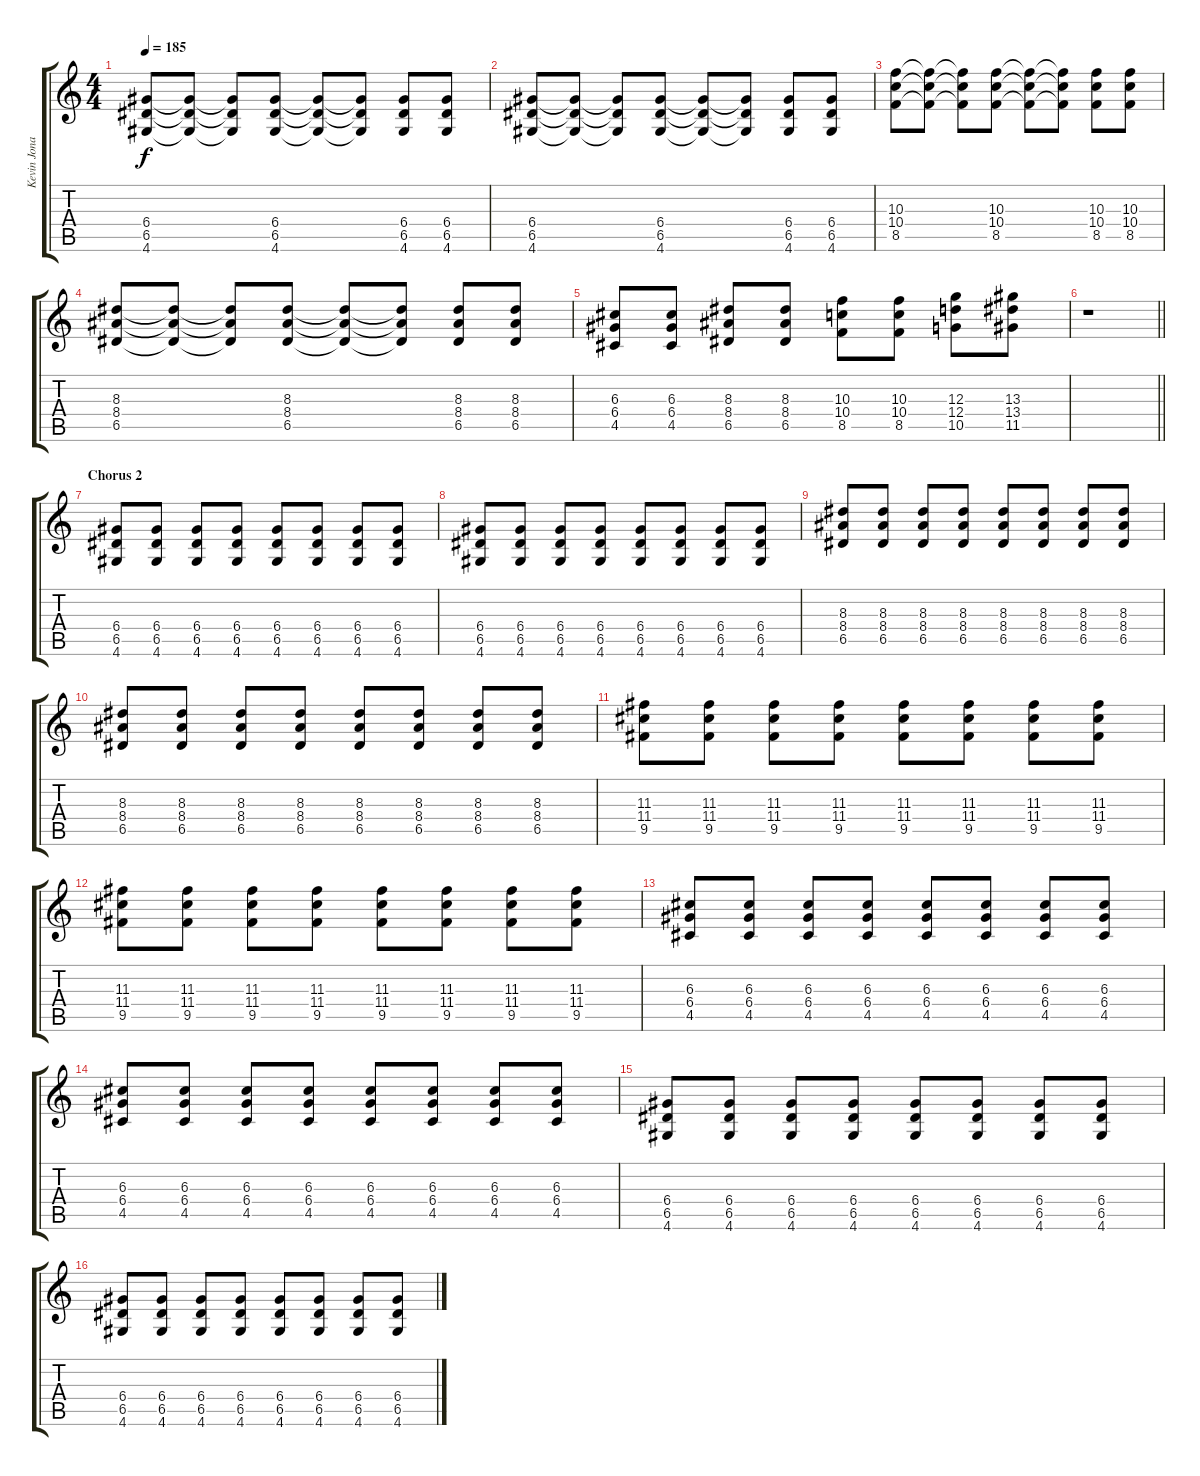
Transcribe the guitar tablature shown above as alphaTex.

\track ("Kevin Jonas" "Kevin Jona") {instrument distortionguitar}
\staff {score tabs}
\tuning (E4 B3 G3 D3 A2 E2) {hide}
\ts (4 4)
\tempo 185
\clef g2
\ks c
(6.4 6.5 4.6).8{dy f} (6.4{t} 6.5{t} 4.6{t}).8 (6.4{t} 6.5{t} 4.6{t}).8 (6.4 6.5 4.6).8 (6.4{t} 6.5{t} 4.6{t}).8 (6.4{t} 6.5{t} 4.6{t}).8 (6.4 6.5 4.6).8 (6.4 6.5 4.6).8 |
(6.4 6.5 4.6).8 (6.4{t} 6.5{t} 4.6{t}).8 (6.4{t} 6.5{t} 4.6{t}).8 (6.4 6.5 4.6).8 (6.4{t} 6.5{t} 4.6{t}).8 (6.4{t} 6.5{t} 4.6{t}).8 (6.4 6.5 4.6).8 (6.4 6.5 4.6).8 |
(10.3 10.4 8.5).8 (10.3{t} 10.4{t} 8.5{t}).8 (10.3{t} 10.4{t} 8.5{t}).8 (10.3 10.4 8.5).8 (10.3{t} 10.4{t} 8.5{t}).8 (10.3{t} 10.4{t} 8.5{t}).8 (10.3 10.4 8.5).8 (10.3 10.4 8.5).8 |
(8.3 8.4 6.5).8 (8.3{t} 8.4{t} 6.5{t}).8 (8.3{t} 8.4{t} 6.5{t}).8 (8.3 8.4 6.5).8 (8.3{t} 8.4{t} 6.5{t}).8 (8.3{t} 8.4{t} 6.5{t}).8 (8.3 8.4 6.5).8 (8.3 8.4 6.5).8 |
(6.3 6.4 4.5).8 (6.3 6.4 4.5).8 (8.3 8.4 6.5).8 (8.3 8.4 6.5).8 (10.3 10.4 8.5).8 (10.3 10.4 8.5).8 (12.3 12.4 10.5).8 (13.3 13.4 11.5).8 |
\barLineRight lightlight
r.1 |
\section ("" "Chorus 2")
(6.4 6.5 4.6).8 (6.4 6.5 4.6).8 (6.4 6.5 4.6).8 (6.4 6.5 4.6).8 (6.4 6.5 4.6).8 (6.4 6.5 4.6).8 (6.4 6.5 4.6).8 (6.4 6.5 4.6).8 |
(6.4 6.5 4.6).8 (6.4 6.5 4.6).8 (6.4 6.5 4.6).8 (6.4 6.5 4.6).8 (6.4 6.5 4.6).8 (6.4 6.5 4.6).8 (6.4 6.5 4.6).8 (6.4 6.5 4.6).8 |
(8.3 8.4 6.5).8 (8.3 8.4 6.5).8 (8.3 8.4 6.5).8 (8.3 8.4 6.5).8 (8.3 8.4 6.5).8 (8.3 8.4 6.5).8 (8.3 8.4 6.5).8 (8.3 8.4 6.5).8 |
(8.3 8.4 6.5).8 (8.3 8.4 6.5).8 (8.3 8.4 6.5).8 (8.3 8.4 6.5).8 (8.3 8.4 6.5).8 (8.3 8.4 6.5).8 (8.3 8.4 6.5).8 (8.3 8.4 6.5).8 |
(11.3 11.4 9.5).8 (11.3 11.4 9.5).8 (11.3 11.4 9.5).8 (11.3 11.4 9.5).8 (11.3 11.4 9.5).8 (11.3 11.4 9.5).8 (11.3 11.4 9.5).8 (11.3 11.4 9.5).8 |
(11.3 11.4 9.5).8 (11.3 11.4 9.5).8 (11.3 11.4 9.5).8 (11.3 11.4 9.5).8 (11.3 11.4 9.5).8 (11.3 11.4 9.5).8 (11.3 11.4 9.5).8 (11.3 11.4 9.5).8 |
(6.3 6.4 4.5).8 (6.3 6.4 4.5).8 (6.3 6.4 4.5).8 (6.3 6.4 4.5).8 (6.3 6.4 4.5).8 (6.3 6.4 4.5).8 (6.3 6.4 4.5).8 (6.3 6.4 4.5).8 |
(6.3 6.4 4.5).8 (6.3 6.4 4.5).8 (6.3 6.4 4.5).8 (6.3 6.4 4.5).8 (6.3 6.4 4.5).8 (6.3 6.4 4.5).8 (6.3 6.4 4.5).8 (6.3 6.4 4.5).8 |
(6.4 6.5 4.6).8 (6.4 6.5 4.6).8 (6.4 6.5 4.6).8 (6.4 6.5 4.6).8 (6.4 6.5 4.6).8 (6.4 6.5 4.6).8 (6.4 6.5 4.6).8 (6.4 6.5 4.6).8 |
(6.4 6.5 4.6).8 (6.4 6.5 4.6).8 (6.4 6.5 4.6).8 (6.4 6.5 4.6).8 (6.4 6.5 4.6).8 (6.4 6.5 4.6).8 (6.4 6.5 4.6).8 (6.4 6.5 4.6).8
